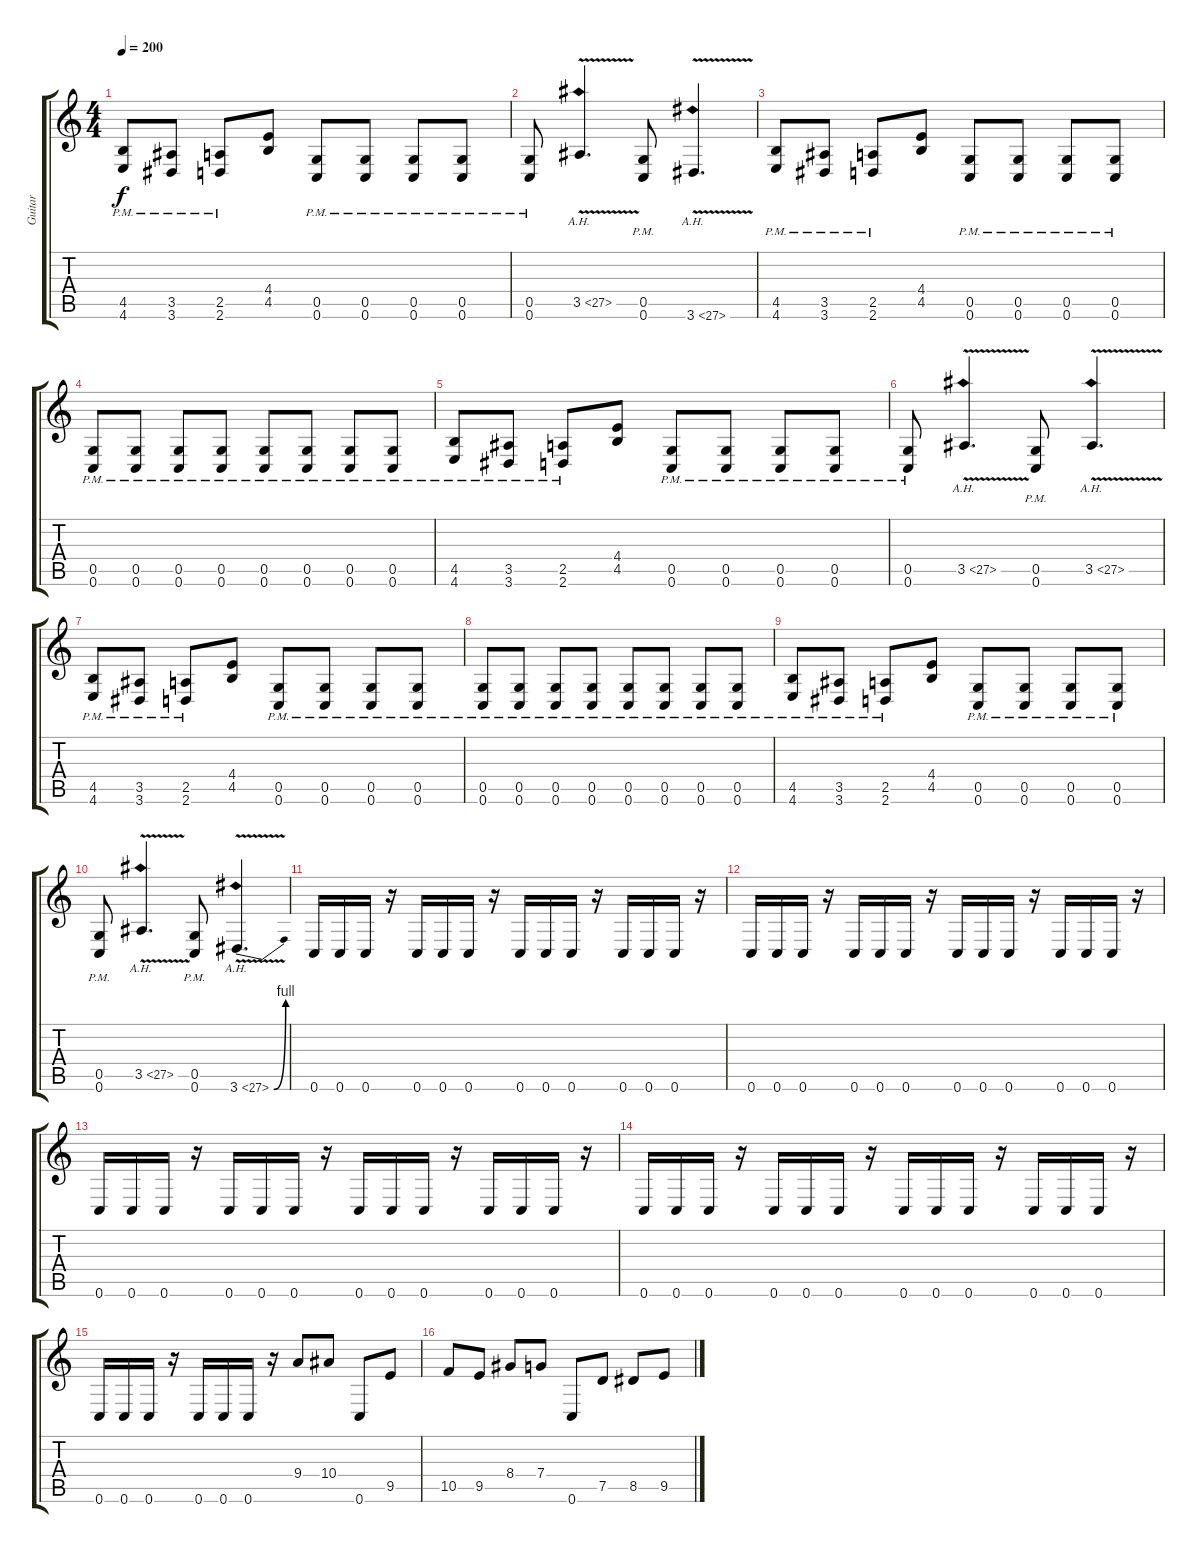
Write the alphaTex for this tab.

\track ("Guitar" "Guitar") {instrument distortionguitar}
\staff {score tabs}
\tuning (D4 A3 F3 C3 G2 C2) {hide}
\ts (4 4)
\tempo 200
\clef g2
\ks c
(4.5{pm} 4.6{pm}).8{dy f} (3.5{pm} 3.6{pm}).8 (2.5{pm} 2.6{pm}).8 (4.4 4.5).8 (0.5{pm} 0.6{pm}).8 (0.5{pm} 0.6{pm}).8 (0.5{pm} 0.6{pm}).8 (0.5{pm} 0.6{pm}).8 |
(0.5{pm} 0.6{pm}).8 3.5{ah 24 v}.4{d instrument guitarharmonics} (0.5{pm} 0.6{pm}).8{instrument distortionguitar} 3.6{ah 24 v}.4{d instrument guitarharmonics} |
(4.5{pm} 4.6{pm}).8{instrument distortionguitar} (3.5{pm} 3.6{pm}).8 (2.5{pm} 2.6{pm}).8 (4.4 4.5).8 (0.5{pm} 0.6{pm}).8 (0.5{pm} 0.6{pm}).8 (0.5{pm} 0.6{pm}).8 (0.5{pm} 0.6{pm}).8 |
(0.5{pm} 0.6{pm}).8 (0.5{pm} 0.6{pm}).8 (0.5{pm} 0.6{pm}).8 (0.5{pm} 0.6{pm}).8 (0.5{pm} 0.6{pm}).8 (0.5{pm} 0.6{pm}).8 (0.5{pm} 0.6{pm}).8 (0.5{pm} 0.6{pm}).8 |
(4.5{pm} 4.6{pm}).8 (3.5{pm} 3.6{pm}).8 (2.5{pm} 2.6{pm}).8 (4.4 4.5).8 (0.5{pm} 0.6{pm}).8 (0.5{pm} 0.6{pm}).8 (0.5{pm} 0.6{pm}).8 (0.5{pm} 0.6{pm}).8 |
(0.5{pm} 0.6{pm}).8 3.5{ah 24 v}.4{d instrument guitarharmonics} (0.5{pm} 0.6{pm}).8{instrument distortionguitar} 3.5{ah 24 v}.4{d instrument guitarharmonics} |
(4.5{pm} 4.6{pm}).8{instrument distortionguitar} (3.5{pm} 3.6{pm}).8 (2.5{pm} 2.6{pm}).8 (4.4 4.5).8 (0.5{pm} 0.6{pm}).8 (0.5{pm} 0.6{pm}).8 (0.5{pm} 0.6{pm}).8 (0.5{pm} 0.6{pm}).8 |
(0.5{pm} 0.6{pm}).8 (0.5{pm} 0.6{pm}).8 (0.5{pm} 0.6{pm}).8 (0.5{pm} 0.6{pm}).8 (0.5{pm} 0.6{pm}).8 (0.5{pm} 0.6{pm}).8 (0.5{pm} 0.6{pm}).8 (0.5{pm} 0.6{pm}).8 |
(4.5{pm} 4.6{pm}).8 (3.5{pm} 3.6{pm}).8 (2.5{pm} 2.6{pm}).8 (4.4 4.5).8 (0.5{pm} 0.6{pm}).8 (0.5{pm} 0.6{pm}).8 (0.5{pm} 0.6{pm}).8 (0.5{pm} 0.6{pm}).8 |
(0.5{pm} 0.6{pm}).8 3.5{ah 24 v}.4{d instrument guitarharmonics} (0.5{pm} 0.6{pm}).8{instrument distortionguitar} 3.6{be (bend 0 0 60 4) ah 24 v}.4{d instrument guitarharmonics} |
0.6.16{instrument distortionguitar} 0.6.16 0.6.16 r.16 0.6.16 0.6.16 0.6.16 r.16 0.6.16 0.6.16 0.6.16 r.16 0.6.16 0.6.16 0.6.16 r.16 |
0.6.16{instrument distortionguitar} 0.6.16 0.6.16 r.16 0.6.16 0.6.16 0.6.16 r.16 0.6.16 0.6.16 0.6.16 r.16 0.6.16 0.6.16 0.6.16 r.16 |
0.6.16{instrument distortionguitar} 0.6.16 0.6.16 r.16 0.6.16 0.6.16 0.6.16 r.16 0.6.16 0.6.16 0.6.16 r.16 0.6.16 0.6.16 0.6.16 r.16 |
0.6.16{instrument distortionguitar} 0.6.16 0.6.16 r.16 0.6.16 0.6.16 0.6.16 r.16 0.6.16 0.6.16 0.6.16 r.16 0.6.16 0.6.16 0.6.16 r.16 |
0.6.16 0.6.16 0.6.16 r.16 0.6.16 0.6.16 0.6.16 r.16 9.4.8 10.4.8 0.6.8 9.5.8 |
10.5.8 9.5.8 8.4.8 7.4.8 0.6.8 7.5.8 8.5.8 9.5.8
